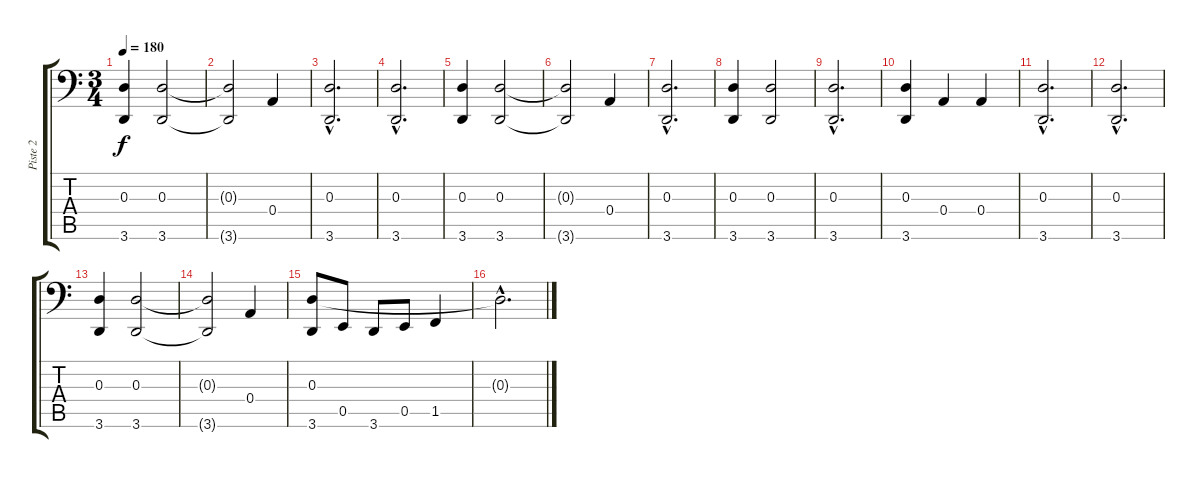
\track ("Piste 2" "Piste 2") {instrument electricbassfinger}
\staff {score tabs}
\tuning (C3 G2 D2 A1 E1 B0) {hide}
\ts (3 4)
\tempo 180
\clef f4
\ks c
(0.3 3.6).4{dy f} (0.3 3.6).2 |
(0.3{t} 3.6{t}).2 0.4.4 |
(0.3{hac} 3.6{hac}).2{d} |
(0.3{hac} 3.6{hac}).2{d} |
(0.3 3.6).4 (0.3 3.6).2 |
(0.3{t} 3.6{t}).2 0.4.4 |
(0.3{hac} 3.6{hac}).2{d} |
(0.3 3.6).4 (0.3 3.6).2 |
(0.3{hac} 3.6{hac}).2{d} |
(0.3 3.6).4 0.4.4 0.4.4 |
(0.3{hac} 3.6{hac}).2{d} |
(0.3{hac} 3.6{hac}).2{d} |
(0.3 3.6).4 (0.3 3.6).2 |
(0.3{t} 3.6{t}).2 0.4.4 |
(0.3 3.6).8{volume 13} 0.5.8 3.6.8 0.5.8 1.5.4 |
0.3{hac t}.2{d}
